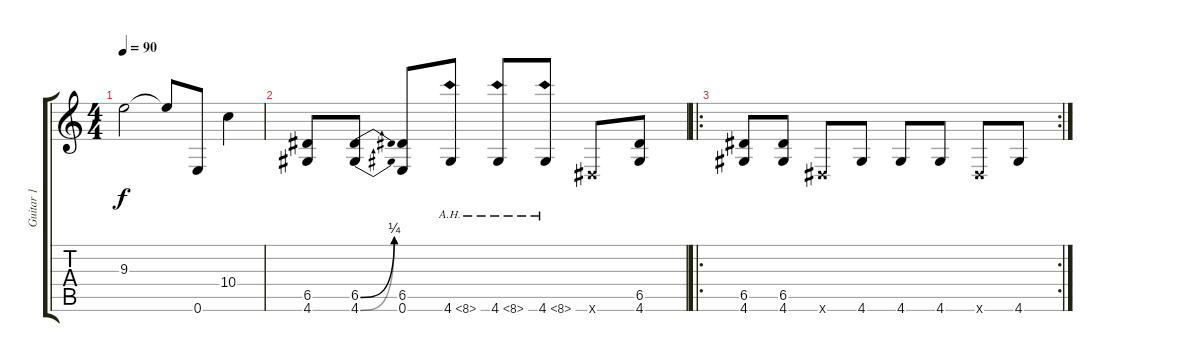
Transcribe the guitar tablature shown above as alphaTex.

\track ("Guitar 1" "Guitar 1") {instrument overdrivenguitar}
\staff {score tabs}
\tuning (E4 B3 G3 D3 A2 E2) {hide}
\ts (4 4)
\tempo 90
\clef g2
\ks c
9.3{t}.2{dy f} 9.3{t}.8 0.6.8 10.4.4 |
(6.5 4.6).8 (6.5{be (bend 0 0 60 1)} 4.6{be (bend 0 0 60 1)}).8 (6.5 0.6).8 4.6{ah 4}.8 4.6{ah 4}.8 4.6{ah 4}.8 -1.6{x}.8 (6.5 4.6).8 |
\ro
\rc 2
(6.5 4.6).8 (6.5 4.6).8 -1.6{x}.8 4.6.8 4.6.8 4.6.8 -1.6{x}.8 4.6.8
